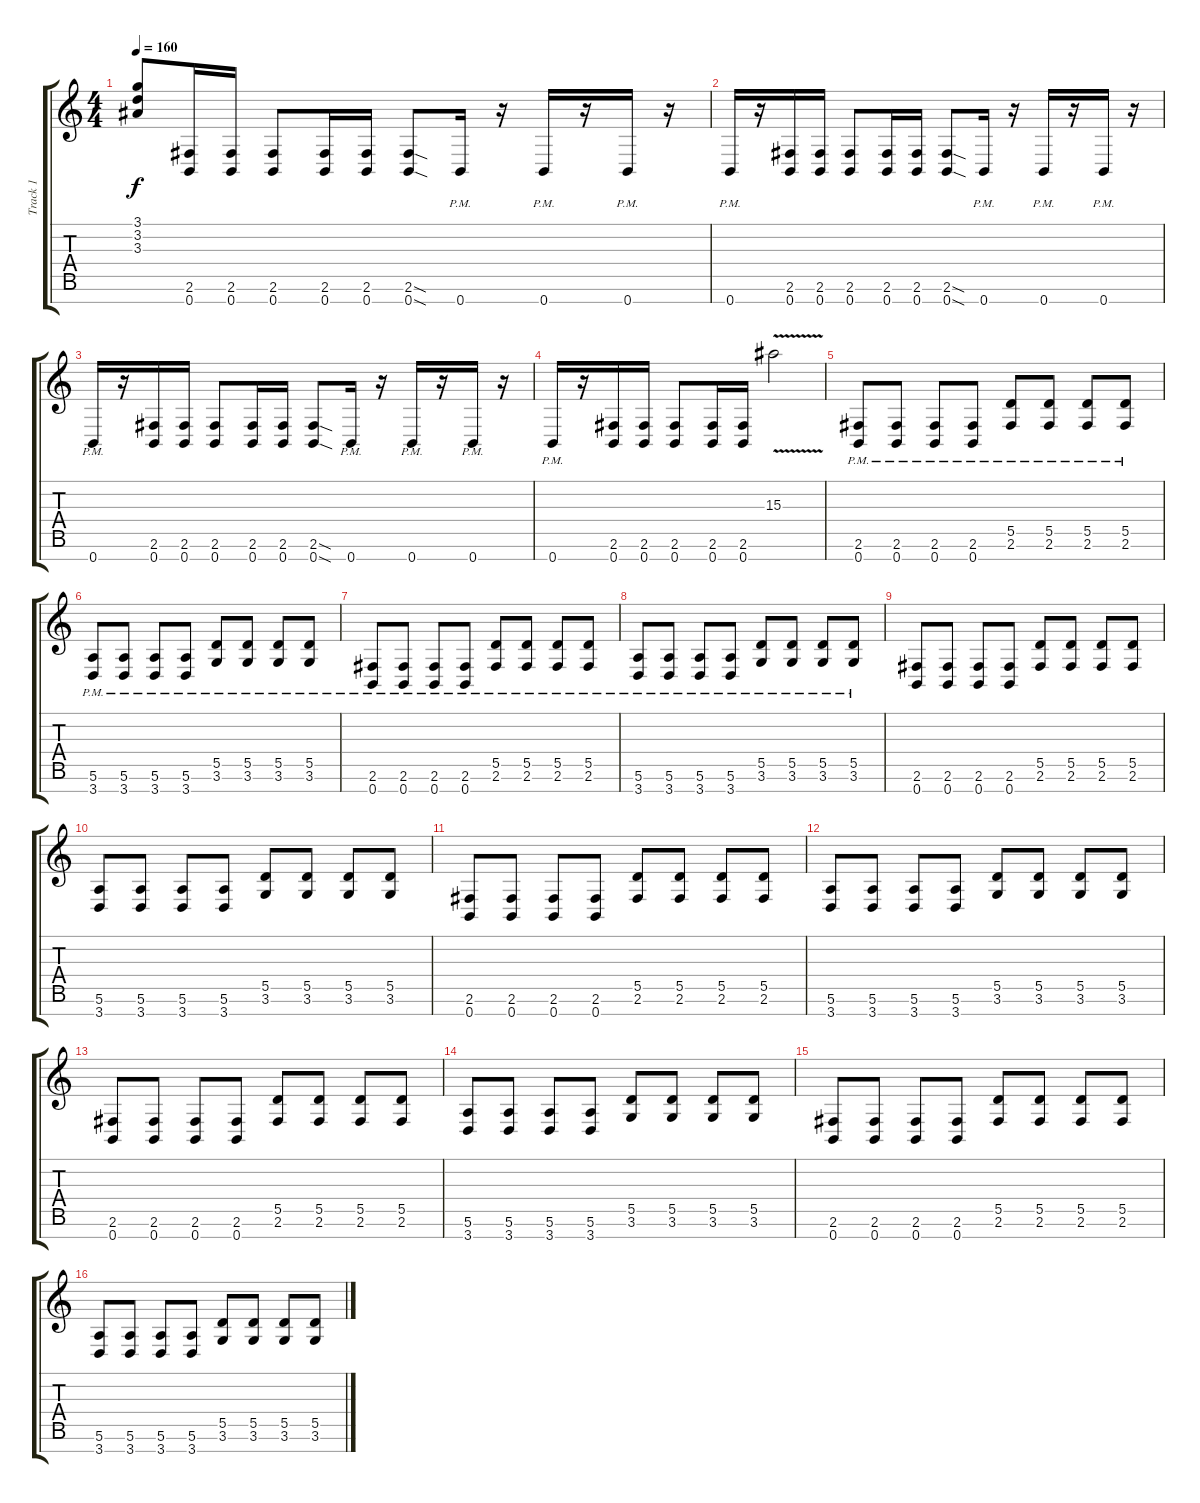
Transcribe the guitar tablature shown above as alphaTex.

\track ("Track 1" "Track 1") {instrument distortionguitar}
\staff {score tabs}
\tuning (E4 B3 G3 D3 A2 E2 B1) {hide}
\ts (4 4)
\tempo 160
\clef g2
\ks c
(3.1{t} 3.2{t} 3.3{t}).8{dy f} (2.6 0.7).16 (2.6 0.7).16 (2.6 0.7).8 (2.6 0.7).16 (2.6 0.7).16 (2.6{sod} 0.7{sod}).8 0.7{pm}.16 r.16 0.7{pm}.16 r.16 0.7{pm}.16 r.16 |
0.7{pm}.16 r.16 (2.6 0.7).16 (2.6 0.7).16 (2.6 0.7).8 (2.6 0.7).16 (2.6 0.7).16 (2.6{sod} 0.7{sod}).8 0.7{pm}.16 r.16 0.7{pm}.16 r.16 0.7{pm}.16 r.16 |
0.7{pm}.16 r.16 (2.6 0.7).16 (2.6 0.7).16 (2.6 0.7).8 (2.6 0.7).16 (2.6 0.7).16 (2.6{sod} 0.7{sod}).8 0.7{pm}.16 r.16 0.7{pm}.16 r.16 0.7{pm}.16 r.16 |
0.7{pm}.16 r.16 (2.6 0.7).16 (2.6 0.7).16 (2.6 0.7).8 (2.6 0.7).16 (2.6 0.7).16 15.3{v}.2 |
(2.6{pm} 0.7{pm}).8 (2.6{pm} 0.7{pm}).8 (2.6{pm} 0.7{pm}).8 (2.6{pm} 0.7{pm}).8 (5.5{pm} 2.6{pm}).8 (5.5{pm} 2.6{pm}).8 (5.5{pm} 2.6{pm}).8 (5.5{pm} 2.6{pm}).8 |
(5.6{pm} 3.7{pm}).8 (5.6{pm} 3.7{pm}).8 (5.6{pm} 3.7{pm}).8 (5.6{pm} 3.7{pm}).8 (5.5{pm} 3.6{pm}).8 (5.5{pm} 3.6{pm}).8 (5.5{pm} 3.6{pm}).8 (5.5{pm} 3.6{pm}).8 |
(2.6{pm} 0.7{pm}).8 (2.6{pm} 0.7{pm}).8 (2.6{pm} 0.7{pm}).8 (2.6{pm} 0.7{pm}).8 (5.5{pm} 2.6{pm}).8 (5.5{pm} 2.6{pm}).8 (5.5{pm} 2.6{pm}).8 (5.5{pm} 2.6{pm}).8 |
(5.6{pm} 3.7{pm}).8 (5.6{pm} 3.7{pm}).8 (5.6{pm} 3.7{pm}).8 (5.6{pm} 3.7{pm}).8 (5.5{pm} 3.6{pm}).8 (5.5{pm} 3.6{pm}).8 (5.5{pm} 3.6{pm}).8 (5.5{pm} 3.6{pm}).8 |
(2.6 0.7).8 (2.6 0.7).8 (2.6 0.7).8 (2.6 0.7).8 (5.5 2.6).8 (5.5 2.6).8 (5.5 2.6).8 (5.5 2.6).8 |
(5.6 3.7).8 (5.6 3.7).8 (5.6 3.7).8 (5.6 3.7).8 (5.5 3.6).8 (5.5 3.6).8 (5.5 3.6).8 (5.5 3.6).8 |
(2.6 0.7).8 (2.6 0.7).8 (2.6 0.7).8 (2.6 0.7).8 (5.5 2.6).8 (5.5 2.6).8 (5.5 2.6).8 (5.5 2.6).8 |
(5.6 3.7).8 (5.6 3.7).8 (5.6 3.7).8 (5.6 3.7).8 (5.5 3.6).8 (5.5 3.6).8 (5.5 3.6).8 (5.5 3.6).8 |
(2.6 0.7).8 (2.6 0.7).8 (2.6 0.7).8 (2.6 0.7).8 (5.5 2.6).8 (5.5 2.6).8 (5.5 2.6).8 (5.5 2.6).8 |
(5.6 3.7).8 (5.6 3.7).8 (5.6 3.7).8 (5.6 3.7).8 (5.5 3.6).8 (5.5 3.6).8 (5.5 3.6).8 (5.5 3.6).8 |
(2.6 0.7).8 (2.6 0.7).8 (2.6 0.7).8 (2.6 0.7).8 (5.5 2.6).8 (5.5 2.6).8 (5.5 2.6).8 (5.5 2.6).8 |
(5.6 3.7).8 (5.6 3.7).8 (5.6 3.7).8 (5.6 3.7).8 (5.5 3.6).8 (5.5 3.6).8 (5.5 3.6).8 (5.5 3.6).8
